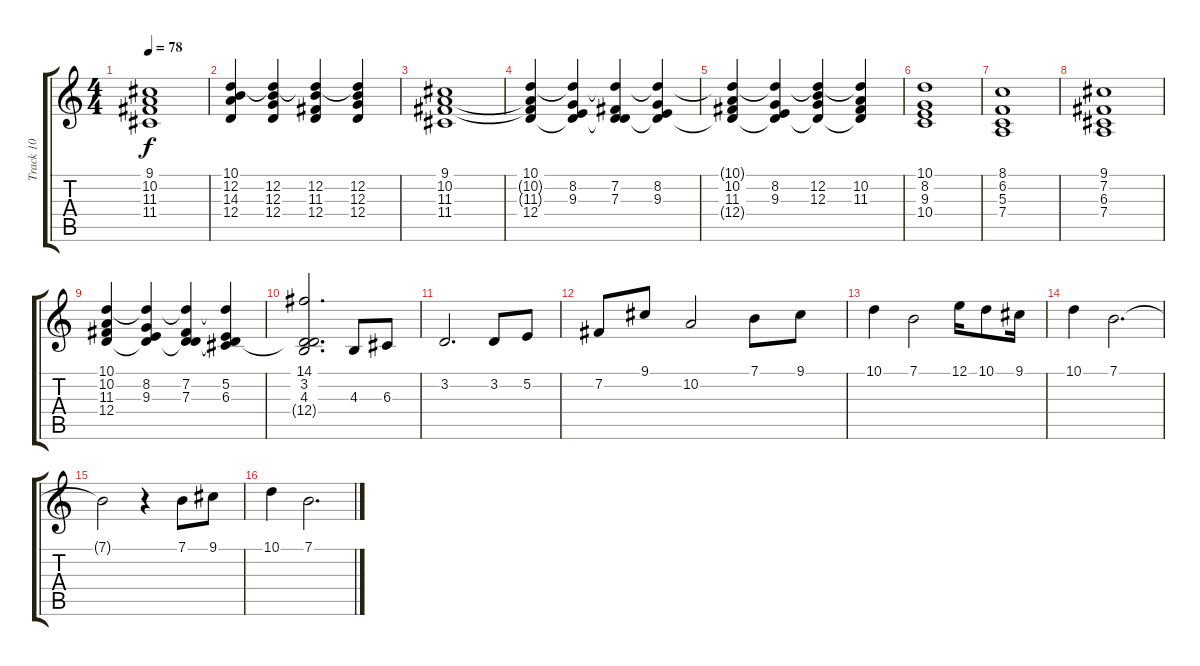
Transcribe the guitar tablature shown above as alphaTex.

\track ("Track 10" "Track 10") {instrument tremolostrings}
\staff {score tabs}
\tuning (E4 B3 G3 D3 A2 E2) {hide}
\ts (4 4)
\tempo 78
\clef g2
\ks c
(9.1 10.2 11.3 11.4).1{dy f volume 13} |
(10.1 12.2 14.3 12.4).4 (10.1{t} 12.2 12.3 12.4).4 (10.1{t} 12.2 11.3 12.4).4 (10.1{t} 12.2 12.3 12.4).4 |
(9.1 10.2 11.3 11.4).1 |
(10.1 10.2{t} 11.3{t} 12.4).4 (10.1{t} 8.2 9.3 12.4{t}).4 (10.1{t} 7.2 7.3 12.4{t}).4 (10.1{t} 8.2 9.3 12.4{t}).4 |
(10.1{t} 10.2 11.3 12.4{t}).4 (10.1{t} 8.2 9.3 12.4{t}).4 (10.1{t} 12.2 12.3 12.4{t}).4 (10.1{t} 10.2 11.3 12.4{t}).4 |
(10.1 8.2 9.3 10.4).1 |
(8.1 6.2 5.3 7.4).1 |
(9.1 7.2 6.3 7.4).1 |
(10.1 10.2 11.3 12.4).4 (10.1{t} 8.2 9.3 12.4{t}).4 (10.1{t} 7.2 7.3 12.4{t}).4 (10.1{t} 5.2 6.3 12.4{t}).4 |
(14.1 3.2 4.3 12.4{t}).2{d} 4.3.8 6.3.8 |
3.2.2{d} 3.2.8 5.2.8 |
7.2.8 9.1.8 10.2.2 7.1.8 9.1.8 |
10.1.4 7.1.2 12.1.16 10.1.8 9.1.16 |
10.1.4 7.1.2{d} |
7.1{t}.2 r.4 7.1.8 9.1.8 |
10.1.4 7.1.2{d}
